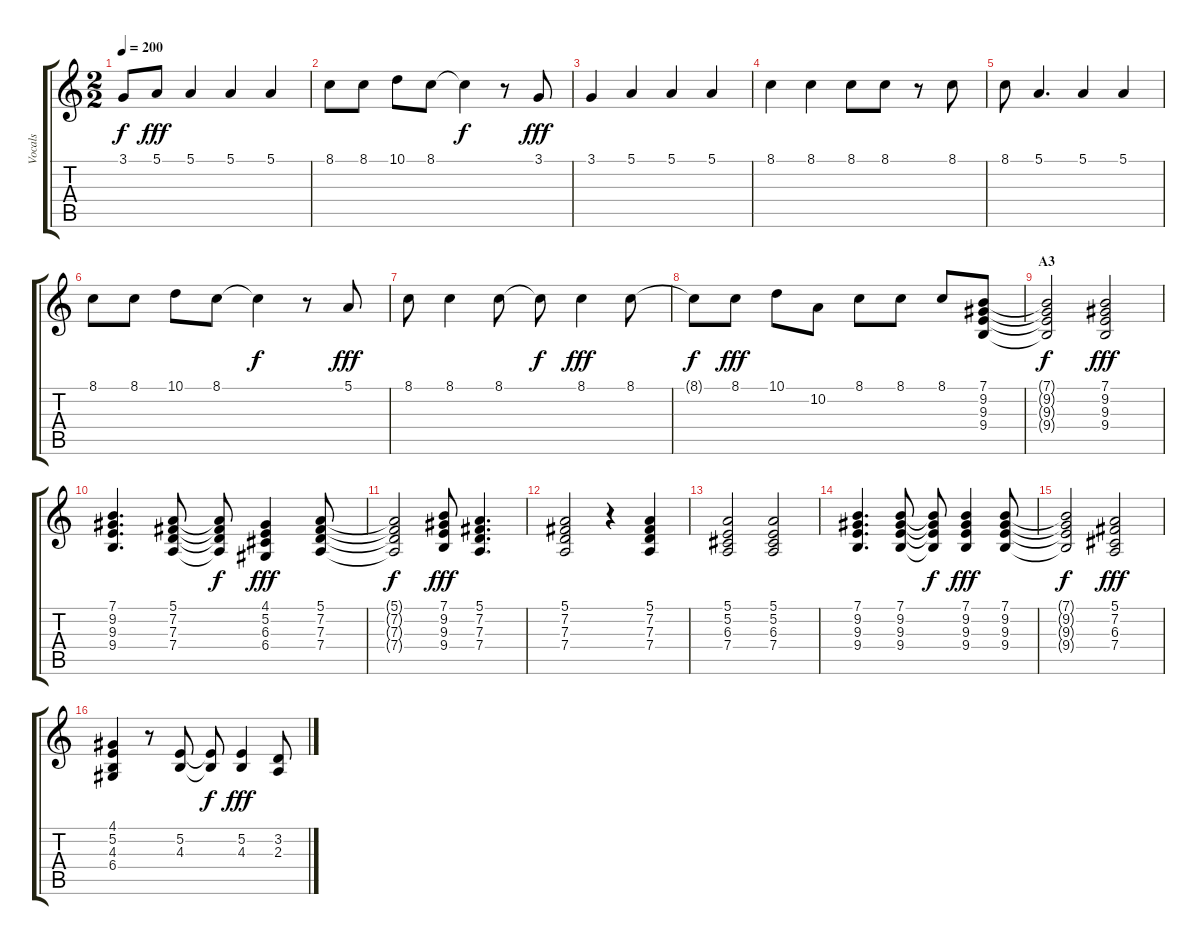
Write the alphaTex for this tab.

\track ("Vocals" "Vocals") {instrument lead6voice}
\staff {score tabs}
\tuning (E4 B3 G3 D3 A2 E2) {hide}
\ts (2 2)
\tempo 200
\clef g2
\ks c
3.1{t}.8{dy f} 5.1.8{dy fff} 5.1.4 5.1.4 5.1.4 |
8.1.8 8.1.8 10.1.8 8.1.8 8.1{t}.4{dy f} r.8 3.1.8{dy fff} |
3.1.4 5.1.4 5.1.4 5.1.4 |
8.1.4 8.1.4 8.1.8 8.1.8 r.8 8.1.8 |
8.1.8 5.1.4{d} 5.1.4 5.1.4 |
8.1.8 8.1.8 10.1.8 8.1.8 8.1{t}.4{dy f} r.8 5.1.8{dy fff} |
8.1.8 8.1.4 8.1.8 8.1{t}.8{dy f} 8.1.4{dy fff} 8.1.8 |
8.1{t}.8{dy f} 8.1.8{dy fff} 10.1.8 10.2.8 8.1.8 8.1.8 8.1.8 (7.1 9.2 9.3 9.4).8 |
\section ("" "A3")
(7.1{t} 9.2{t} 9.3{t} 9.4{t}).2{dy f} (7.1 9.2 9.3 9.4).2{dy fff} |
(7.1 9.2 9.3 9.4).4{d} (5.1 7.2 7.3 7.4).8 (5.1{t} 7.2{t} 7.3{t} 7.4{t}).8{dy f} (4.1 5.2 6.3 6.4).4{dy fff} (5.1 7.2 7.3 7.4).8 |
(5.1{t} 7.2{t} 7.3{t} 7.4{t}).2{dy f} (7.1 9.2 9.3 9.4).8{dy fff} (5.1 7.2 7.3 7.4).4{d} |
(5.1 7.2 7.3 7.4).2 r.4 (5.1 7.2 7.3 7.4).4 |
(5.1 5.2 6.3 7.4).2 (5.1 5.2 6.3 7.4).2 |
(7.1 9.2 9.3 9.4).4{d} (7.1 9.2 9.3 9.4).8 (7.1{t} 9.2{t} 9.3{t} 9.4{t}).8{dy f} (7.1 9.2 9.3 9.4).4{dy fff} (7.1 9.2 9.3 9.4).8 |
(7.1{t} 9.2{t} 9.3{t} 9.4{t}).2{dy f} (5.1 7.2 6.3 7.4).2{dy fff} |
(4.1 5.2 4.3 6.4).4 r.8 (5.2 4.3).8 (5.2{t} 4.3{t}).8{dy f} (5.2 4.3).4{dy fff} (3.2 2.3).8
